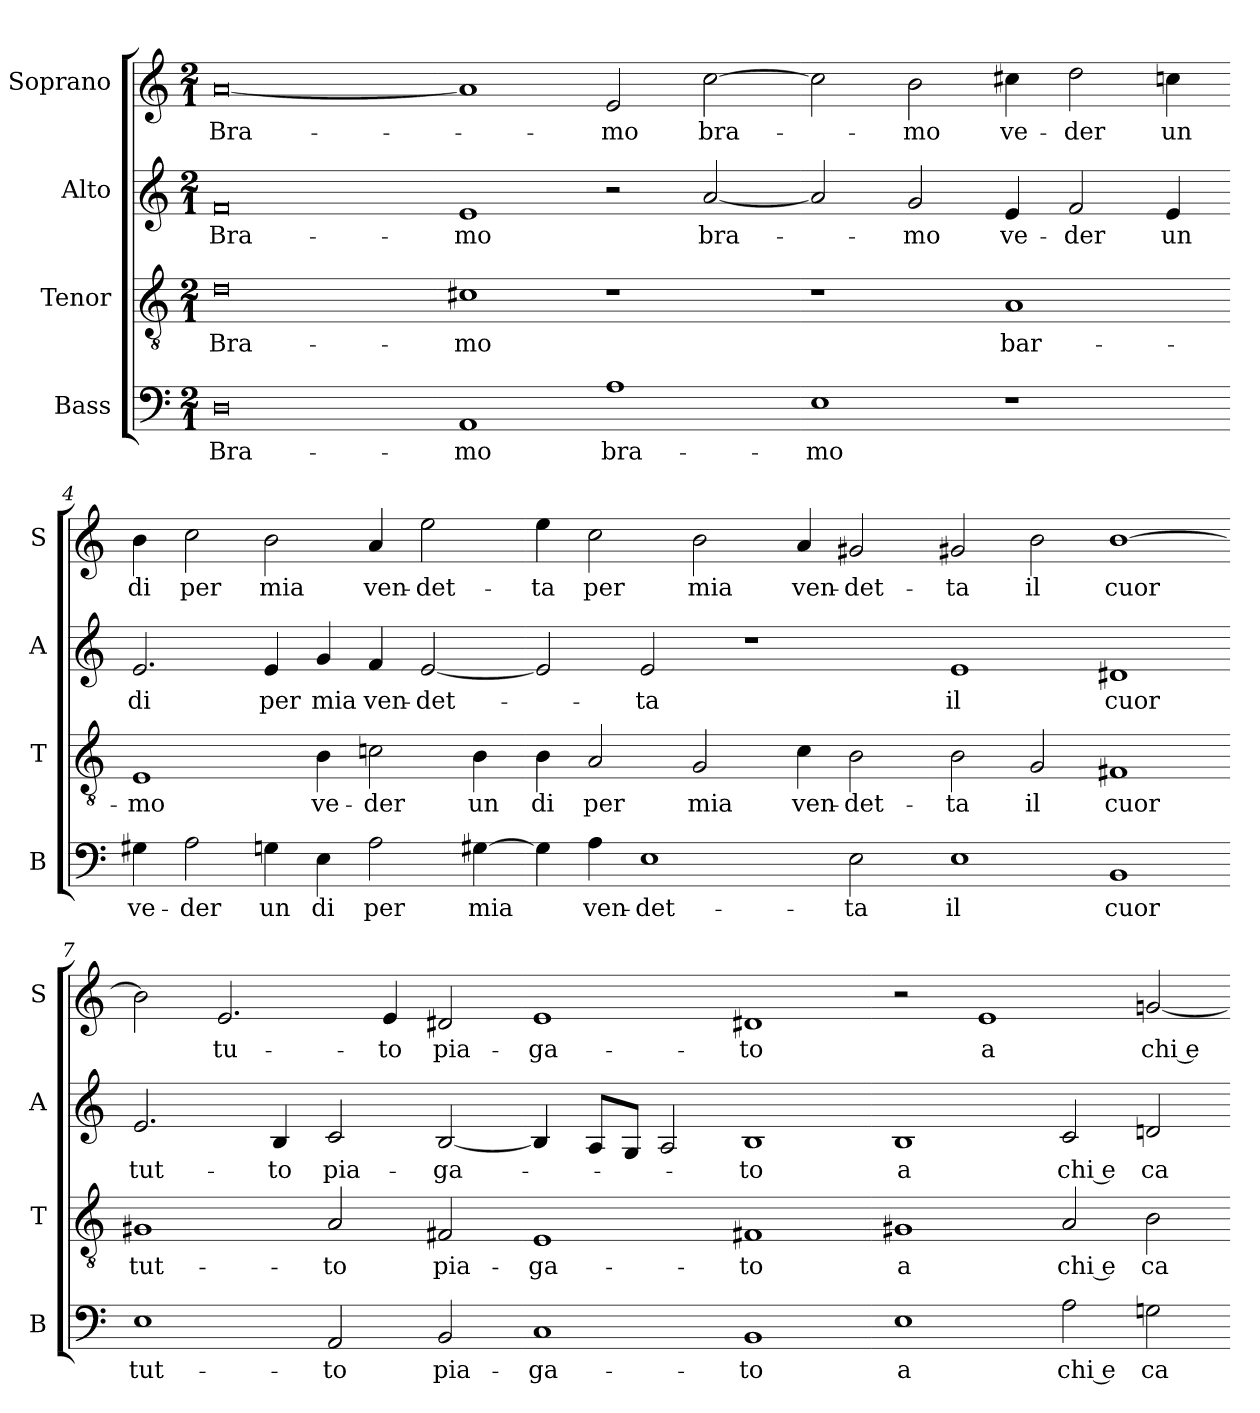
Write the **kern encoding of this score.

**kern	**text	**kern	**text	**kern	**text	**kern	**text
*part4	*part4	*part3	*part3	*part2	*part2	*part1	*part1
*staff4	*staff4	*staff3	*staff3	*staff2	*staff2	*staff1	*staff1
*I"Bass	*	*I"Tenor	*	*I"Alto	*	*I"Soprano	*
*I'B	*	*I'T	*	*I'A	*	*I'S	*
*clefF4	*	*clefGv2	*	*clefG2	*	*clefG2	*
*k[]	*	*k[]	*	*k[]	*	*k[]	*
*M2/1	*	*M2/1	*	*M2/1	*	*M2/1	*
=1	=1	=1	=1	=1	=1	=1	=1
!	!LO:LY:b	!	!LO:LY:b	!	!LO:LY:b	!	!LO:LY:b
0D	Bra-	0d	Bra-	0f	Bra-	[0a	Bra-
=2-	=2-	=2-	=2-	=2-	=2-	=2-	=2-
!	!LO:LY:b	!	!LO:LY:b	!	!LO:LY:b	!	!
1AA	-mo	1c#X	-mo	1e	-mo	1a]	.
!	!LO:LY:b	!	!	!	!	!	!LO:LY:b
1A	bra-	1r	.	2r	.	2e/	-mo
!	!	!	!	!	!LO:LY:b	!	!LO:LY:b
.	.	.	.	[2a/	bra-	[2cc\	bra-
=3-	=3-	=3-	=3-	=3-	=3-	=3-	=3-
!	!LO:LY:b	!	!	!	!	!	!
1E	-mo	1r	.	2a/]	.	2cc\]	.
!	!	!	!	!	!LO:LY:b	!	!LO:LY:b
.	.	.	.	2g/	-mo	2b\	-mo
!	!	!	!LO:LY:b	!	!LO:LY:b	!	!LO:LY:b
1r	.	1A	bar-	4e/	ve-	4cc#X\	ve-
!	!	!	!	!	!LO:LY:b	!	!LO:LY:b
.	.	.	.	2f/	-der	2dd\	-der
!	!	!	!	!	!LO:LY:b	!	!LO:LY:b
.	.	.	.	4e/	un	4ccn\	un
=4-	=4-	=4-	=4-	=4-	=4-	=4-	=4-
!	!LO:LY:b	!	!LO:LY:b	!	!LO:LY:b	!	!LO:LY:b
4G#X\	ve-	1E	-mo	2.e/	di	4b\	di
!	!LO:LY:b	!	!	!	!	!	!LO:LY:b
2A\	-der	.	.	.	.	2cc\	per
!	!LO:LY:b	!	!	!	!LO:LY:b	!	!LO:LY:b
4Gn\	un	.	.	4e/	per	2b\	mia
!	!LO:LY:b	!	!LO:LY:b	!	!LO:LY:b	!	!
4E\	di	4B\	ve-	4g/	mia	.	.
!	!LO:LY:b	!	!LO:LY:b	!	!LO:LY:b	!	!LO:LY:b
2A\	per	2c\	-der	4f/	ven-	4a/	ven-
!	!	!	!	!	!LO:LY:b	!	!LO:LY:b
.	.	.	.	[2e/	-det-	2ee\	-det-
!	!LO:LY:b	!	!LO:LY:b	!	!	!	!
[4G#X\	mia	4B\	un	.	.	.	.
=5-	=5-	=5-	=5-	=5-	=5-	=5-	=5-
!	!	!	!LO:LY:b	!	!	!	!LO:LY:b
4G#\]	.	4B\	di	2e/]	.	4ee\	-ta
!	!LO:LY:b	!	!LO:LY:b	!	!	!	!LO:LY:b
4A\	ven-	2A/	per	.	.	2cc\	per
!	!LO:LY:b	!	!	!	!LO:LY:b	!	!
1E	-det-	.	.	2e/	-ta	.	.
!	!	!	!LO:LY:b	!	!	!	!LO:LY:b
.	.	2G/	mia	.	.	2b\	mia
.	.	.	.	1r	.	.	.
!	!	!	!LO:LY:b	!	!	!	!LO:LY:b
.	.	4c\	ven-	.	.	4a/	ven-
!	!LO:LY:b	!	!LO:LY:b	!	!	!	!LO:LY:b
2E\	-ta	2B\	-det-	.	.	2g#X/	-det-
!!LO:LB:g=z
=6-	=6-	=6-	=6-	=6-	=6-	=6-	=6-
!	!LO:LY:b	!	!LO:LY:b	!	!LO:LY:b	!	!LO:LY:b
1E	il	2B\	-ta	1e	il	2g#X/	-ta
!	!	!	!LO:LY:b	!	!	!	!LO:LY:b
.	.	2G/	il	.	.	2b\	il
!	!LO:LY:b	!	!LO:LY:b	!	!LO:LY:b	!	!LO:LY:b
1BB	cuor	1F#X	cuor	1d#X	cuor	[1b	cuor
=7-	=7-	=7-	=7-	=7-	=7-	=7-	=7-
!	!LO:LY:b	!	!LO:LY:b	!	!LO:LY:b	!	!
1E	tut-	1G#X	tut-	2.e/	tut-	2b\]	.
!	!	!	!	!	!	!	!LO:LY:b
.	.	.	.	.	.	2.e/	tu-
!	!	!	!	!	!LO:LY:b	!	!
.	.	.	.	4B/	-to	.	.
!	!LO:LY:b	!	!LO:LY:b	!	!LO:LY:b	!	!
2AA/	-to	2A/	-to	2c/	pia-	.	.
!	!	!	!	!	!	!	!LO:LY:b
.	.	.	.	.	.	4e/	-to
!	!LO:LY:b	!	!LO:LY:b	!	!LO:LY:b	!	!LO:LY:b
2BB/	pia-	2F#X/	pia-	[2B/	-ga-	2d#X/	pia-
=8-	=8-	=8-	=8-	=8-	=8-	=8-	=8-
!	!LO:LY:b	!	!LO:LY:b	!	!	!	!LO:LY:b
1C	-ga-	1E	-ga-	4B/]	.	1e	-ga-
.	.	.	.	8A/L	.	.	.
.	.	.	.	8G/J	.	.	.
.	.	.	.	2A/	.	.	.
!	!LO:LY:b	!	!LO:LY:b	!	!LO:LY:b	!	!LO:LY:b
1BB	-to	1F#X	-to	1B	-to	1d#X	-to
=9-	=9-	=9-	=9-	=9-	=9-	=9-	=9-
!	!LO:LY:b	!	!LO:LY:b	!	!LO:LY:b	!	!
1E	a	1G#X	a	1B	a	2r	.
!	!	!	!	!	!	!	!LO:LY:b
.	.	.	.	.	.	1e	a
!	!LO:LY:b	!	!LO:LY:b	!	!LO:LY:b	!	!
2A\	chi e	2A/	chi e	2c/	chi e	.	.
!	!LO:LY:b	!	!LO:LY:b	!	!LO:LY:b	!	!LO:LY:b
2G\	ca-	2B\	ca-	2d/	ca-	[2g/	chi e
=-	=-	=-	=-	=-	=-	=-	=-
*-	*-	*-	*-	*-	*-	*-	*-
